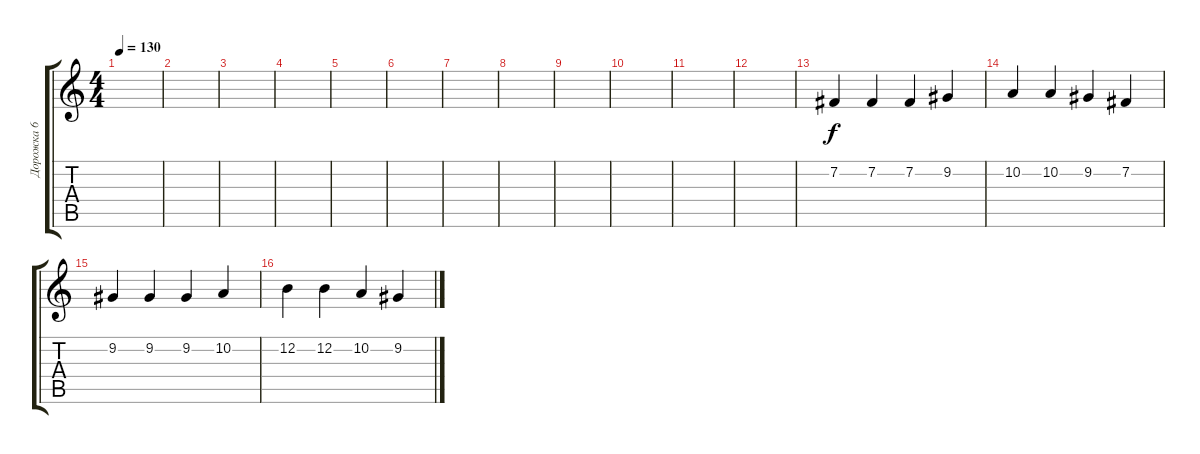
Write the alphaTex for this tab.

\track ("Дорожка 6" "Дорожка 6") {instrument vibraphone}
\staff {score tabs}
\tuning (E4 B3 G3 D3 A2 E2) {hide}
\ts (4 4)
\tempo 130
\clef g2
\ks c
|
|
|
|
|
|
|
|
|
|
|
|
7.2.4 7.2.4 7.2.4 9.2.4 |
10.2.4 10.2.4 9.2.4 7.2.4 |
9.2.4 9.2.4 9.2.4 10.2.4 |
12.2.4 12.2.4 10.2.4 9.2.4
